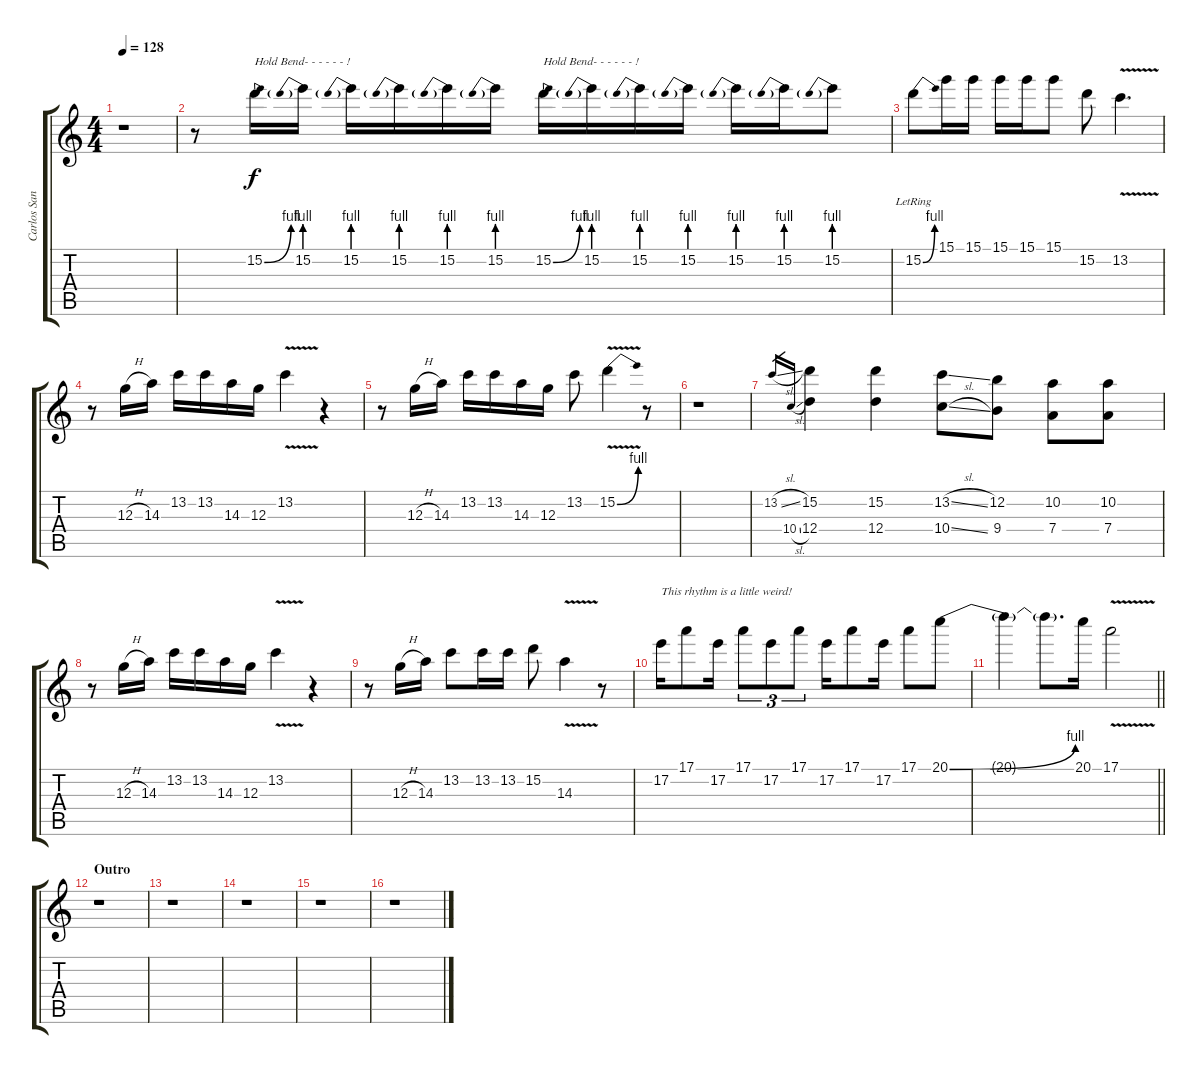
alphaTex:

\track ("Carlos Santana (Electric 1)" "Carlos San") {instrument overdrivenguitar}
\staff {score tabs}
\tuning (E4 B3 G3 D3 A2 E2) {hide}
\ts (4 4)
\tempo 128
\clef g2
\ks c
r.1{dy f} |
r.8 15.2{be (bend 0 0 60 4)}.16{txt "Hold Bend- - - - - - !"} 15.2{be (prebend 0 4 60 4)}.16 15.2{be (prebend 0 4 60 4)}.16 15.2{be (prebend 0 4 60 4)}.16 15.2{be (prebend 0 4 60 4)}.16 15.2{be (prebend 0 4 60 4)}.16 15.2{be (bend 0 0 60 4)}.16{txt "Hold Bend- - - - - - !"} 15.2{be (prebend 0 4 60 4)}.16 15.2{be (prebend 0 4 60 4)}.16 15.2{be (prebend 0 4 60 4)}.16 15.2{be (prebend 0 4 60 4)}.16 15.2{be (prebend 0 4 60 4)}.16 15.2{be (prebend 0 4 60 4)}.8 |
15.2{be (bend 0 0 60 4) lr}.8 15.1.16 15.1.16 15.1.16 15.1.16 15.1.8 15.2.8 13.2{v}.4{d} |
r.8 12.3{h}.16 14.3.16 13.2.16 13.2.16 14.3.16 12.3.16 13.2{v}.4 r.4 |
r.8 12.3{h}.16 14.3.16 13.2.16 13.2.16 14.3.16 12.3.16 13.2.8 15.2{be (bend 0 0 60 4) v}.4 r.8 |
r.1 |
13.2{sl}.16{gr} 10.4{sl}.16{gr} (15.2 12.4).4 (15.2 12.4).4 (13.2{sl} 10.4{sl}).8 (12.2 9.4).8 (10.2 7.4).8 (10.2 7.4).8 |
r.8 12.3{h}.16 14.3.16 13.2.16 13.2.16 14.3.16 12.3.16 13.2{v}.4 r.4 |
r.8 12.3{h}.16 14.3.16 13.2.8 13.2.16 13.2.16 15.2.8 14.3{v}.4 r.8 |
17.2.16{txt "This rhythm is a little weird!"} 17.1.8 17.2.16 17.1.8{tu (3 2)} 17.2.8{tu (3 2)} 17.1.8{tu (3 2)} 17.2.16 17.1.8 17.2.16 17.1.8 20.1{be (bend 0 0 60 4)}.8 |
\barLineRight lightlight
20.1{t}.4 20.1{t}.8{d} 20.1.16 17.1{v}.2 |
\section ("" "Outro")
r.1 |
r.1 |
r.1 |
r.1 |
r.1
